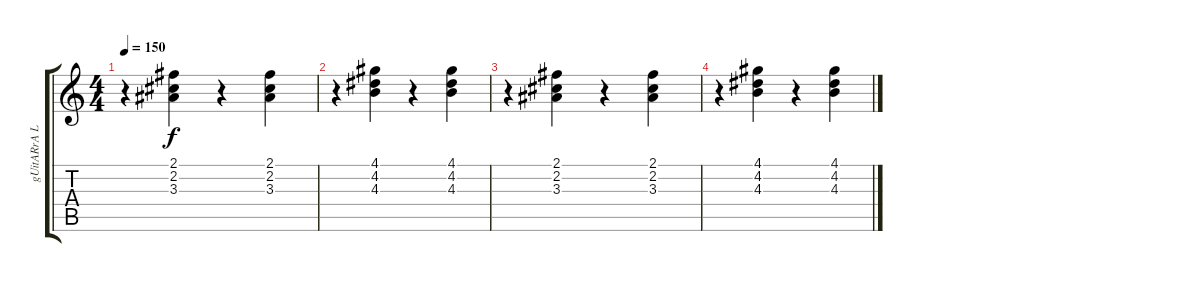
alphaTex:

\track ("gUitARrA LiMpIA" "gUitARrA L") {instrument electricguitarclean}
\staff {score tabs}
\tuning (E4 B3 G3 D3 A2 E2) {hide}
\ts (4 4)
\tempo 150
\clef g2
\ks c
r.4{dy f} (2.1 2.2 3.3).4 r.4 (2.1 2.2 3.3).4 |
r.4 (4.1 4.2 4.3).4 r.4 (4.1 4.2 4.3).4 |
r.4 (2.1 2.2 3.3).4 r.4 (2.1 2.2 3.3).4 |
r.4 (4.1 4.2 4.3).4 r.4 (4.1 4.2 4.3).4
